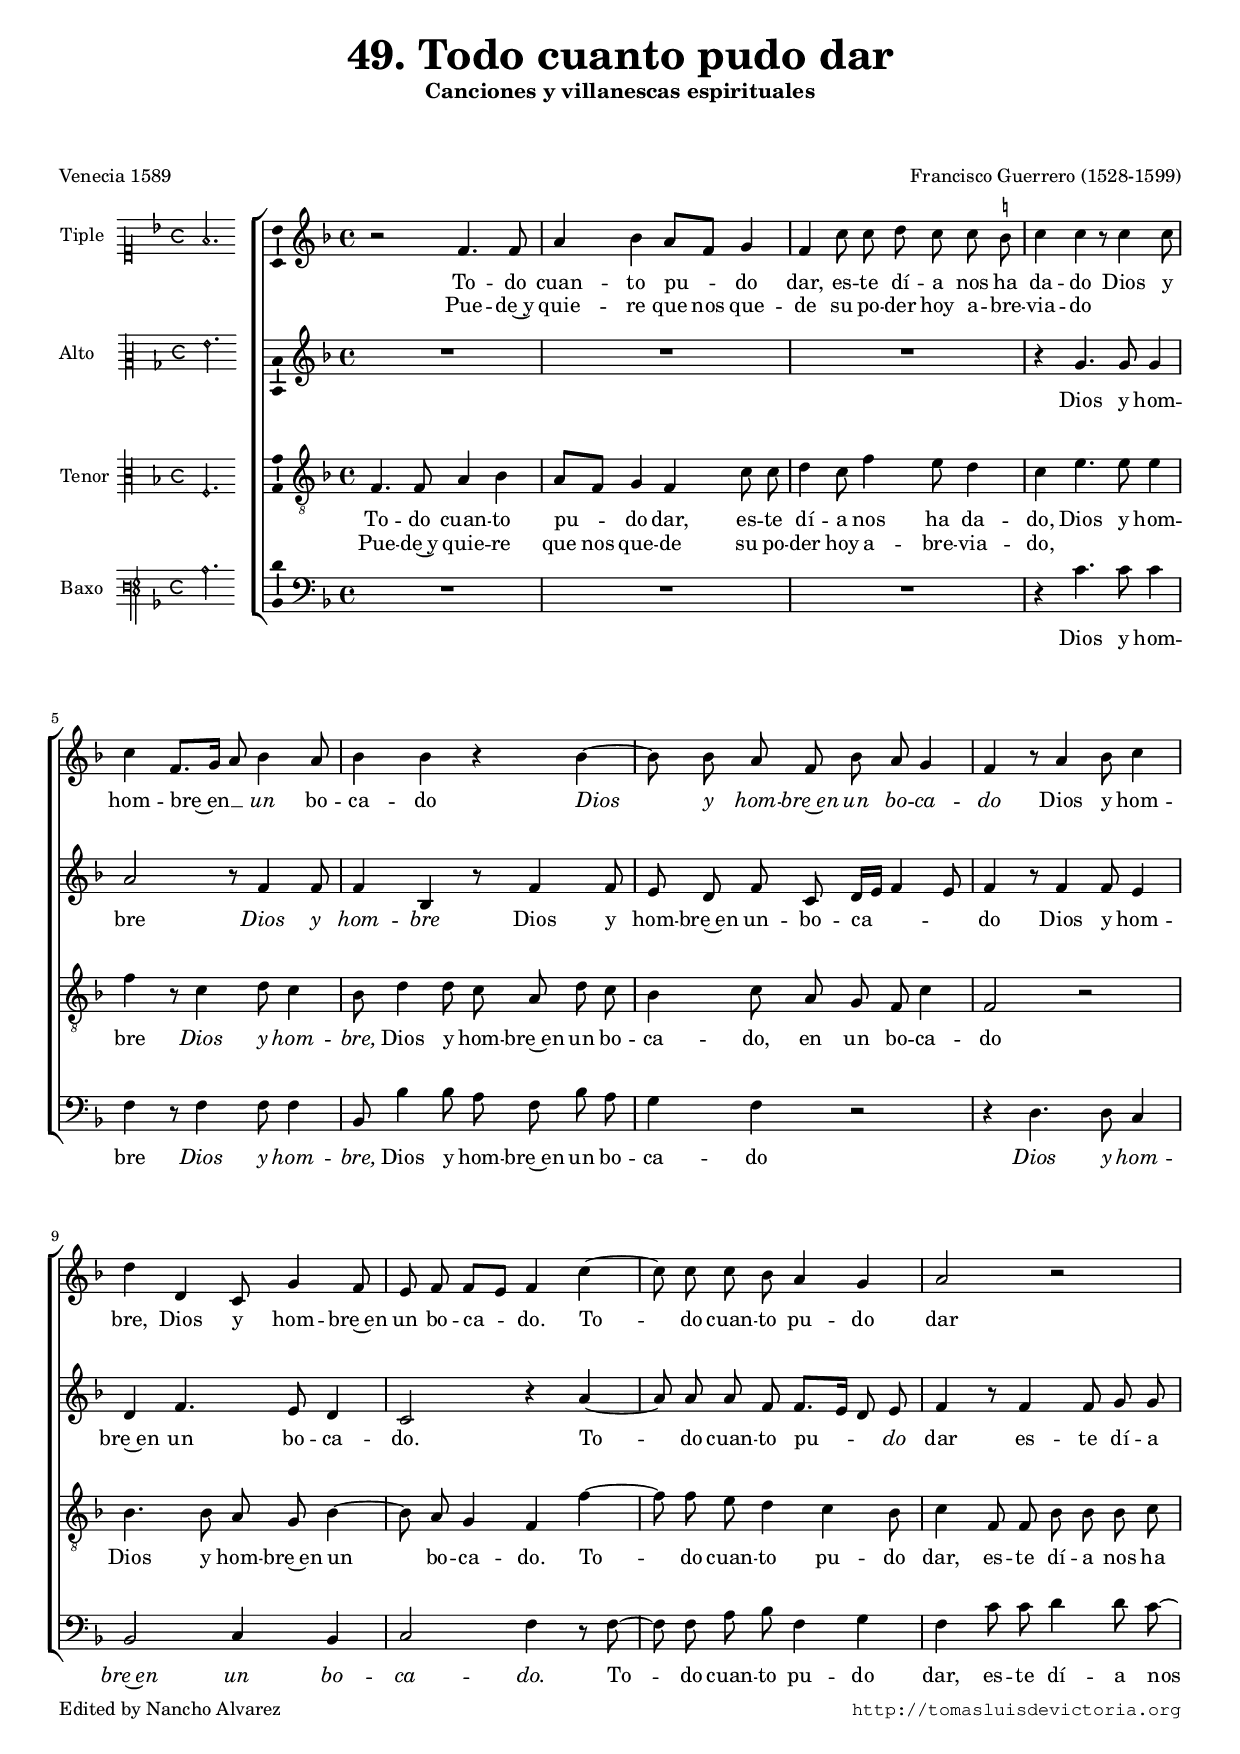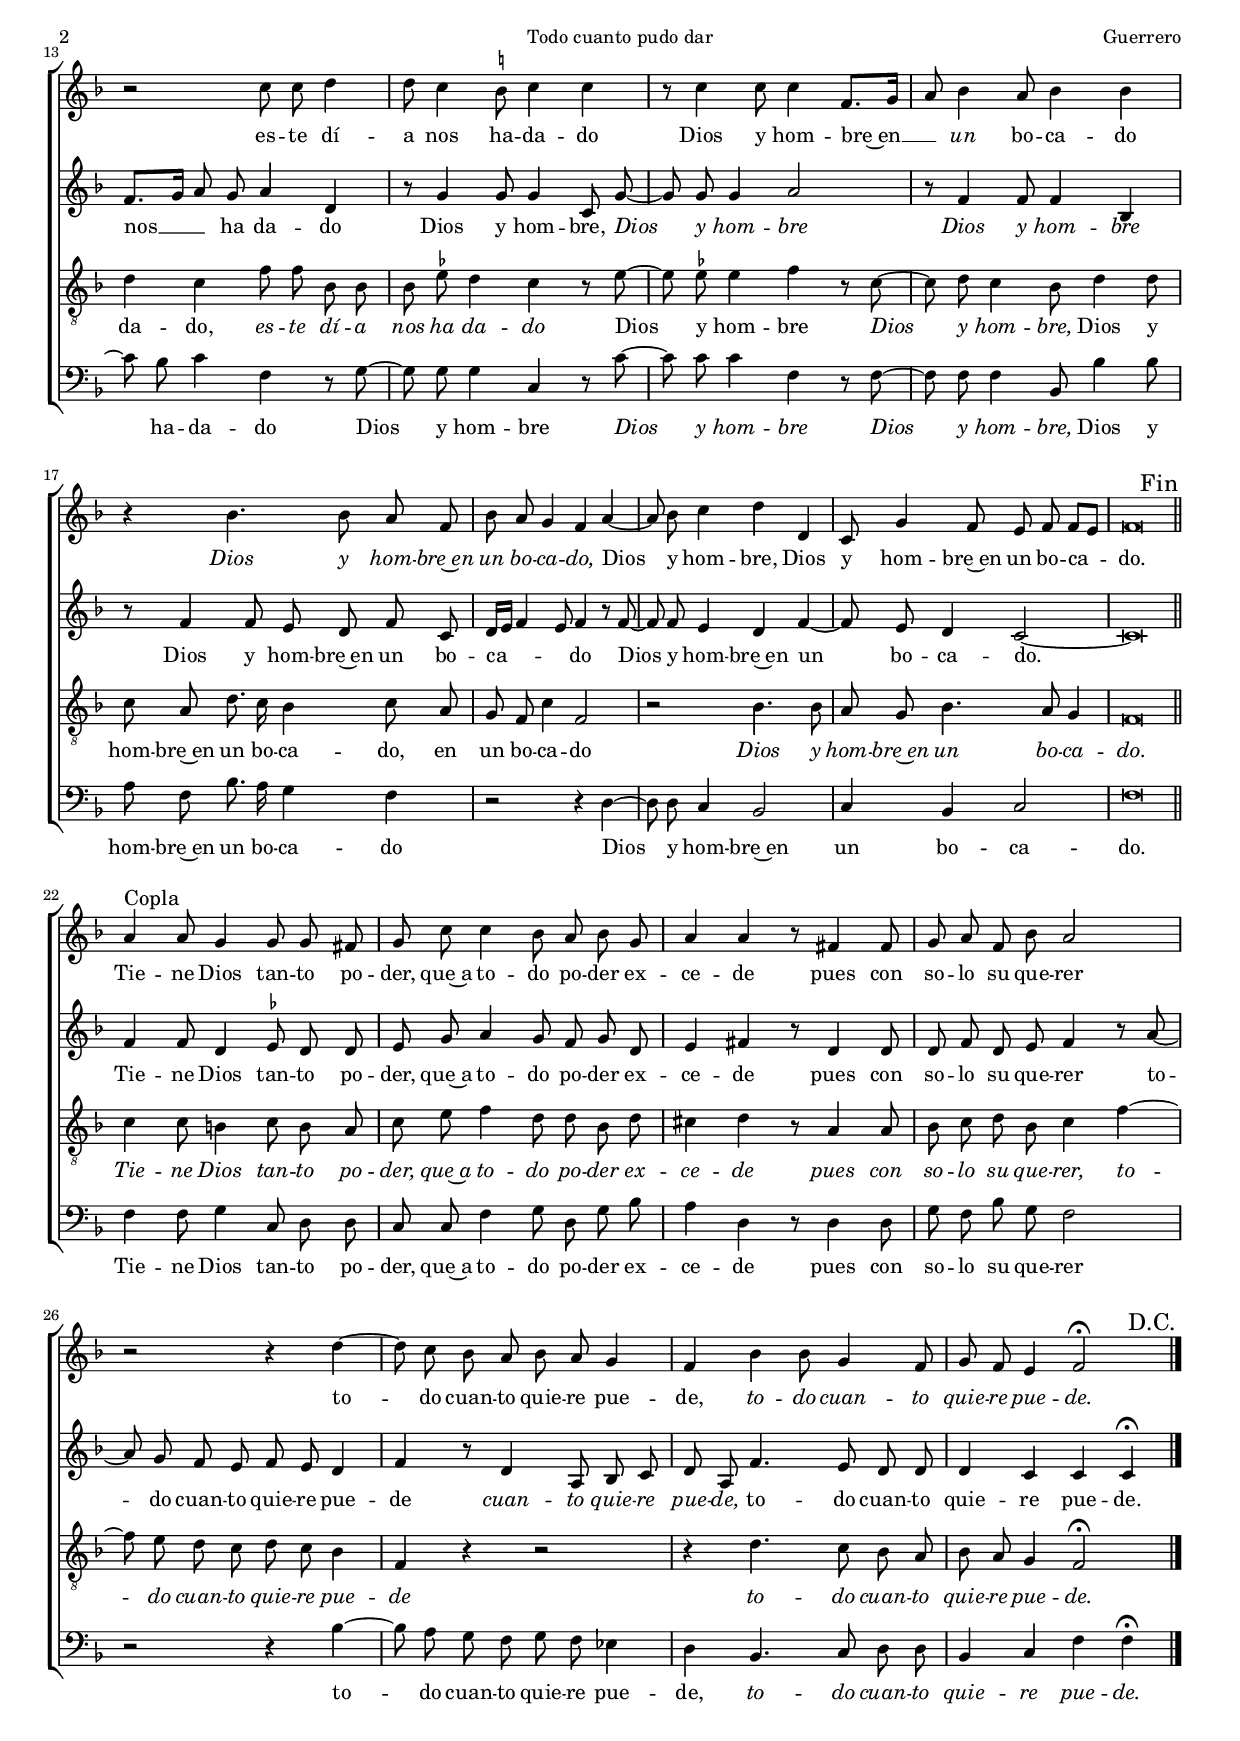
\version "2.22.0"

#(set-default-paper-size "a4")
#(set-global-staff-size 16.2)
#(ly:set-option 'point-and-click #f)
%mobile -s15.0 -i3.0

italicas=\override LyricText.font-shape = #'italic
rectas=\override LyricText.font-shape = #'upright
ss=\once \set suggestAccidentals = ##t
incipitwidth = 20
mtempo={\tempo 4 = 100}
mtempob={\tempo 4 = 50}

htitle="Todo cuanto pudo dar"
hcomposer="Guerrero"

\header {
	title=\markup{\fontsize #3 "49. Todo cuanto pudo dar"}
	subtitle="Canciones y villanescas espirituales"
	subsubtitle=\markup{\null \vspace #2 }
	composer="Francisco Guerrero (1528-1599)"
        pdfauthor=\composer
	%opus="(-)"
	poet=\markup{"Venecia 1589"}
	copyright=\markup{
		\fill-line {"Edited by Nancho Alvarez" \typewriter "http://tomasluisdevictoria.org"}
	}
%	tagline=""
}


global={\key f \major \time 4/4  \skip 1*21 \bar "||"  \break
					\skip 1*8 \bar "|."
}

cantus={
	r2 f'4. f'8 |
	a'4 bes'  a'8[ f'] g'4 |
	f' c''8 c'' d'' c'' c'' \ss b' |
	c''4 c'' r8 c''4 c''8 |
%5
	c''4  f'8.[ g'16] a'8 bes'4 a'8 |
	bes'4 bes' r bes' ~ |
	bes'8 bes' a' f' bes' a' g'4 |
	f' r8 a'4 bes'8 c''4 |
	d'' d' c'8 g'4 f'8 |
%10
	e' f'  f'[ e'] f'4 c'' ~ |
	c''8 c'' c'' bes' a'4 g' |
	a'2 r |
	r c''8 c'' d''4 |
	d''8 c''4 \ss b'8 c''4 c'' |
%15
	r8 c''4 c''8 c''4  f'8.[ g'16] |
	a'8 bes'4 a'8 bes'4 bes' |
	r bes'4. bes'8 a' f' |
	bes' a' g'4 f' a' ~ |
	a'8 bes' c''4 d'' d' |
%20
	c'8 g'4 f'8 e' f'  f'[ e'] |
	f'\breve*1/2
        \override Score.RehearsalMark.self-alignment-X = #right
        \override Score.RehearsalMark.break-visibility = #'#(#t #t #f)
        \mark \markup{"Fin"}
        s4*0^\markup{\larger "Copla"}
	a'4 a'8 g'4 g'8 g' fis' |
	g' c'' c''4 bes'8 a' bes' g' |
	a'4 a' r8 fis'4 fis'8 |
%25
	g' a' f' bes' a'2 |
	r r4 d'' ~ |
	d''8 c'' bes' a' bes' a' g'4 |
	f' bes' bes'8 g'4 f'8 |
	g' f' e'4 f'2^\fermata
        \mark \markup{"D.C."}
}

altus={
	R1*4/4 |
	R1*4/4 |
	R1*4/4 |
	r4 g'4. g'8 g'4 |
%5
	a'2 r8 f'4 f'8 |
	f'4 bes r8 f'4 f'8 |
	e' d' f' c'  d'16[ e'] f'4 e'8 |
	f'4 r8 f'4 f'8 e'4 |
	d' f'4. e'8 d'4 |
%10
	c'2 r4 a' ~ |
	a'8 a' a' f'  f'8.[ e'16] d'8 e' |
	f'4 r8 f'4 f'8 g' g' |
	 f'8.[ g'16]  a'8 g' a'4 d' |
	r8 g'4 g'8 g'4 c'8 g' ~ |
%15
	g' g' g'4 a'2 |
	r8 f'4 f'8 f'4 bes |
	r8 f'4 f'8 e' d' f' c' |
	 d'16[ e'] f'4 e'8 f'4 r8 f' ~ |
	f' f' e'4 d' f' ~ |
%20
	f'8 e' d'4 c'2 ~ |
	c'\breve*1/2 |
	f'4 f'8 d'4 \ss ees'8 d' d' |
	e' g' a'4 g'8 f' g' d' |
	e'4 fis' r8 d'4 d'8 |
%25
	d' f' d' e' f'4 r8 a' ~|
	a' g' f' e' f' e' d'4 |
	f' r8 d'4 a8 bes c' |
	d' a f'4. e'8 d' d' |
	d'4 c' c' c'^\fermata
}

tenor={
	f4. f8 a4 bes |
	 a8[ f] g4 f c'8 c' |
	d'4 c'8 f'4 e'8 d'4 |
	c' e'4. e'8 e'4 |
%5
	f' r8 c'4 d'8 c'4 |
	bes8 d'4 d'8 c' a d' c' |
	bes4 c'8 a g f c'4 |
	f2 r |
	bes4. bes8 a g bes4 ~ |
%10
	bes8 a g4 f f' ~ |
	f'8 f' e' d'4 c' bes8 |
	c'4 f8 f bes bes bes c' |
	d'4 c' f'8 f' bes bes |
	bes \ss ees' d'4 c' r8 ees' ~ |
%15
	ees' \ss ees' ees'4 f' r8 c' ~ |
	c' d' c'4 bes8 d'4 d'8 |
	c' a d'8. c'16 bes4 c'8 a |
	g f c'4 f2 |
	r bes4. bes8 |
%20
	a g bes4. a8 g4 |
	f\breve*1/2 |
	c'4 c'8 b4 c'8 b a |
	c' e' f'4 d'8 d' bes d' |
	cis'4 d' r8 a4 a8 |
%25
	bes c' d' bes c'4 f' ~ |
	f'8 e' d' c' d' c' bes4 |
	f r r2 |
	r4 d'4. c'8 bes a |
	bes a g4 f2^\fermata
}

bassus={
	R1*4/4 |
	R1*4/4 |
	R1*4/4 |
	r4 c'4. c'8 c'4 |
%5
	f r8 f4 f8 f4 |
	bes,8 bes4 bes8 a f bes a |
	g4 f r2 |
	r4 d4. d8 c4 |
	bes,2 c4 bes, |
%10
	c2 f4 r8 f ~ |
	f f a bes f4 g |
	f c'8 c' d'4 d'8 c' ~ |
	c' bes c'4 f r8 g ~ |
	g g g4 c r8 c' ~ |
%15
	c' c' c'4 f r8 f ~ |
	f f f4 bes,8 bes4 bes8 |
	a f bes8. a16 g4 f |
	r2 r4 d ~ |
	d8 d c4 bes,2 |
%20
	c4 bes, c2 |
	f\breve*1/2 |
	f4 f8 g4 c8 d d |
	c c f4 g8 d g bes |
	a4 d r8 d4 d8 |
%25
	g f bes g f2 |
	r r4 bes ~ |
	bes8 a g f g f ees4 |
	d bes,4. c8 d d |
	bes,4 c f f^\fermata
}

textocantus=\lyricmode{
To -- do cuan -- to pu -- _ do dar,
es -- te dí -- a nos ha da -- do
Dios y hom -- bre~en __ _ _ \italicas un \rectas bo -- ca -- do % un _
\italicas
Dios _ y hom -- bre~en un bo -- ca -- do
\rectas
Dios y hom -- bre,
Dios y hom -- bre~en un bo -- ca -- _ do.
To -- _ do cuan -- to pu -- do dar
es -- te dí -- a nos ha -- da -- do
Dios y hom -- bre~en __ _ _ \italicas un \rectas bo -- ca -- do % un _
\italicas
Dios y hom -- bre~en un bo -- ca -- do,
\rectas
Dios _ y hom -- bre,
Dios y hom -- bre~en un bo -- ca -- _ do.
Tie -- ne Dios tan -- to po -- der,
que~a to -- do po -- der ex -- ce -- de
pues
con so -- lo su que -- rer
to -- _ do cuan -- to quie -- re pue -- de,
\italicas
to -- do cuan -- to quie -- re pue -- de.
}
textocantusb=\lyricmode{
Pue -- de~y quie -- re que nos que -- de
su po -- der hoy a -- bre -- via -- do % Muchas gracias a Rocío de Frutos por encontrar y corregir el error del texto. Antes ponía "su poderío abreviado"
}


textoaltus=\lyricmode{
Dios y hom -- bre
\italicas
Dios y hom -- bre
\rectas
Dios y hom -- bre~en un -- bo -- ca -- _ _ _ do
Dios y hom -- bre~en un bo -- ca -- do.
To -- _ do cuan -- to pu -- _ _ \italicas do \rectas dar % do _
es -- te dí -- a nos __ _ _ ha da -- do
Dios y hom -- bre,
\italicas
Dios _ y hom -- bre
Dios y hom -- bre
\rectas
Dios y hom -- bre~en un bo -- ca -- _ _ _ do
Dios _ y hom -- bre~en un _ bo -- ca -- do. _
Tie -- ne Dios tan -- to po -- der,
que~a to -- do po -- der ex -- ce -- de
pues
con so -- lo su que -- rer
to -- _ do cuan -- to quie -- re pue -- de
\italicas
cuan -- to quie -- re pue -- de,
\rectas
to -- do cuan -- to quie -- re pue -- de.
}

textotenor=\lyricmode{
To -- do cuan -- to pu -- _ do dar,
es -- te dí -- a nos ha da -- do,
Dios y hom -- bre
\italicas
Dios y hom -- bre,
\rectas
Dios y hom -- bre~en un bo -- ca -- do,
en un bo -- ca -- do
Dios y hom -- bre~en un _ bo -- ca -- do.
To -- _ do cuan -- to pu -- do dar,
es -- te dí -- a nos ha da -- do,
\italicas
es -- te dí -- a nos ha da -- do
\rectas
Dios _ y hom -- bre
\italicas
Dios _ y hom -- bre,
\rectas
Dios y hom -- bre~en un bo -- ca -- do,
en un bo -- ca -- do
\italicas
Dios y hom -- bre~en un bo -- ca -- do.
Tie -- ne Dios tan -- to po -- der,
que~a to -- do po -- der ex -- ce -- de
pues
con so -- lo su que -- rer,
to -- _ do cuan -- to quie -- re pue -- de
\italicas
to -- do cuan -- to quie -- re pue -- de.
}
textotenorb=\lyricmode{
Pue -- de~y quie -- re que nos que -- de
su po -- der hoy a -- bre -- via -- do,
}

textobassus=\lyricmode{
Dios y hom -- bre
\italicas
Dios y hom -- bre,
\rectas
Dios y hom -- bre~en un bo -- ca -- do
\italicas
Dios y hom -- bre~en un bo -- ca -- do.
\rectas
To -- _ do cuan -- to pu -- do dar,
es -- te dí -- a nos _ ha -- da -- do
Dios _ y hom -- bre
\italicas
Dios _ y hom -- bre
Dios _ y hom -- bre,
\rectas
Dios y hom -- bre~en un bo -- ca -- do
Dios _ y hom -- bre~en un bo -- ca -- do.
Tie -- ne Dios tan -- to po -- der,
que~a to -- do po -- der ex -- ce -- de
pues
con so -- lo su que -- rer
to -- _ do cuan -- to quie -- re pue -- de,
\italicas
to -- do cuan -- to quie -- re pue -- de.
}

% Hay 2 coplas más

% Antes que Dios se partió
% a la tierra de la vida,
% una çelestial comida
% a sus apóstoles dio,
% y el manjar que se comió
% fue su cuerpo consagrado:
% Dios y hombre'n un bocado.

% Reçebid, compañas mías,
% este cuerpo y sangre mía,
% que la sombra di a Elías,
% por daros mi carne hoy día.
% Es manjar que da alegría
% en las almas sin pecado,
% Dios y hombre'n un bocado.


incipitcantus=\markup{
	\score{
		{ 
		\set Staff.instrumentName="Tiple  "
		\override NoteHead.style = #'neomensural
		\override Staff.TimeSignature.style = #'neomensural
		\cadenzaOn 
		\clef "petrucci-c1"
		\key f \major
		\time 4/4
                f'2.
		}
	\layout { line-width=\incipitwidth indent = 0 }
	}
}

incipitaltus=\markup{
	\score{
		{ 
		\set Staff.instrumentName="Alto    "
		\override NoteHead.style = #'neomensural 
		\override Staff.TimeSignature.style = #'neomensural
		\cadenzaOn 
		\clef "petrucci-c2"
		\key f \major
		\time 4/4
                g'2.
		} 
	\layout { line-width=\incipitwidth indent = 0 }
	}
}


incipittenor=\markup{
	\score{
		{ 
		\set Staff.instrumentName="Tenor "
		\override NoteHead.style = #'neomensural 
		\override Staff.TimeSignature.style = #'neomensural
		\cadenzaOn 
		\clef "petrucci-c3"
		\key f \major
		\time 4/4
                f2.
		} 
	\layout { line-width=\incipitwidth indent=0 }
	}
}

incipitbassus=\markup{
	\score{
		{ 
		\set Staff.instrumentName="Baxo  "
		\override NoteHead.style = #'neomensural
		\override Staff.TimeSignature.style = #'neomensural
		\cadenzaOn 
		\clef "petrucci-f3"
		\key f \major
		\time 4/4
                c'2.
		} 
	\layout { line-width=\incipitwidth indent = 0 }
	}
}

%\layout {
%       \context {\Voice
%               \remove Ligature_bracket_engraver
%               \consists Mensural_ligature_engraver
%       }
%       line-width=\incipitwidth
%       indent = 0
%}

\score {\transpose c' c'{
\new ChoirStaff<<

	\new Staff <<\global
	\new Voice="v1" {
		\set Staff.instrumentName=\incipitcantus
		\clef "treble"
		\cantus }
	\new Lyrics \lyricsto "v1" {\textocantus }
	\new Lyrics \lyricsto "v1" {\textocantusb }
	>>

	\new Staff <<\global
	\new Voice="v2" {
		\set Staff.instrumentName=\incipitaltus
		\clef "treble"
		\altus }
	\new Lyrics \lyricsto "v2" {\textoaltus }
	>>
	
	\new Staff <<\global
	\new Voice="v3" {
		\set Staff.instrumentName=\incipittenor
		\clef "G_8"
		\tenor }
	\new Lyrics \lyricsto "v3" {\textotenor }
	\new Lyrics \lyricsto "v3" {\textotenorb }
	>>

	\new Staff <<\global
	\new Voice="v4" {
		\set Staff.instrumentName=\incipitbassus
		\clef "bass"
		\bassus }
	\new Lyrics \lyricsto "v4" {\textobassus }
	>>
	
>>

	} % transpose

\layout{ 
	\context {\Lyrics 
		\override VerticalAxisGroup.staff-affinity = #UP
		\override VerticalAxisGroup.nonstaff-relatedstaff-spacing =
			#'((basic-distance . 6) (minimum-distance . 0) (padding . .2))
		\override LyricText.font-size = #1.2
		\override LyricHyphen.minimum-distance = #0.5
	}
	\context {\Score 
		tempoHideNote = ##t
		\override BarNumber.padding = #2 
	}
	\context {\Voice 
		melismaBusyProperties = #'()
		autoBeaming = ##f
	}
	\context {\Staff 
                %\RemoveEmptyStaves
                %\override VerticalAxisGroup.remove-first = ##t
		\override VerticalAxisGroup.staff-staff-spacing =
			#'((basic-distance . 11) (minimum-distance . 0) (padding . 1))
		\consists Ambitus_engraver 
		\override LigatureBracket.padding = #1
	}
}

%\midi { \mtempo }

}


\paper{
	evenHeaderMarkup=\markup  \fill-line { \fromproperty #'page:page-number-string \htitle \hcomposer }
	oddHeaderMarkup= \markup  \fill-line { \on-the-fly #not-first-page \hcomposer \on-the-fly #not-first-page \htitle \on-the-fly #not-first-page \fromproperty #'page:page-number-string }
	system-count=7
	page-count = 2
	%systems-per-page = 3
        ragged-last-bottom = ##f
	indent=3.45\cm
	system-system-spacing =
	#'((basic-distance . 15) (minimum-distance . 0) (padding . 2))
	top-system-spacing = % header
	#'((basic-distance . 6) (minimum-distance . 0) (padding . 0))
	last-bottom-spacing = % footer
	#'((basic-distance . 8) (minimum-distance . 0) (padding . 0))
	markup-system-spacing.padding = #1.5
}
